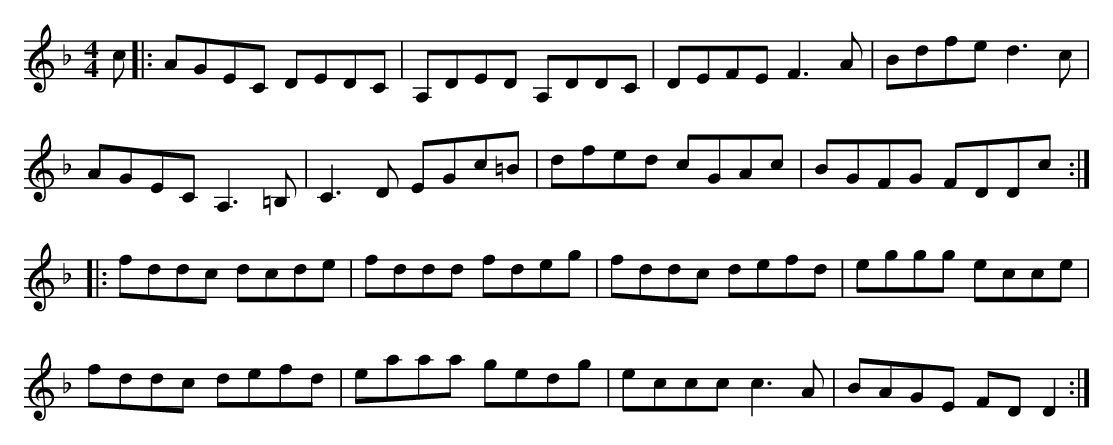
X:1
M:4/4
K:Dmin
c|:AGEC DEDC|A,DED A,DDC|DEFE F3 A|Bdfe d3 c|
AGEC A,3 =B,|C3 D EGc=B|dfed cGAc|BGFG FDDc:|
|:fddc dcde|fddd fdeg|fddc defd|eggg ecce|
fddc defd|eaaa gedg|eccc c3 A|BAGE FD D2:|
